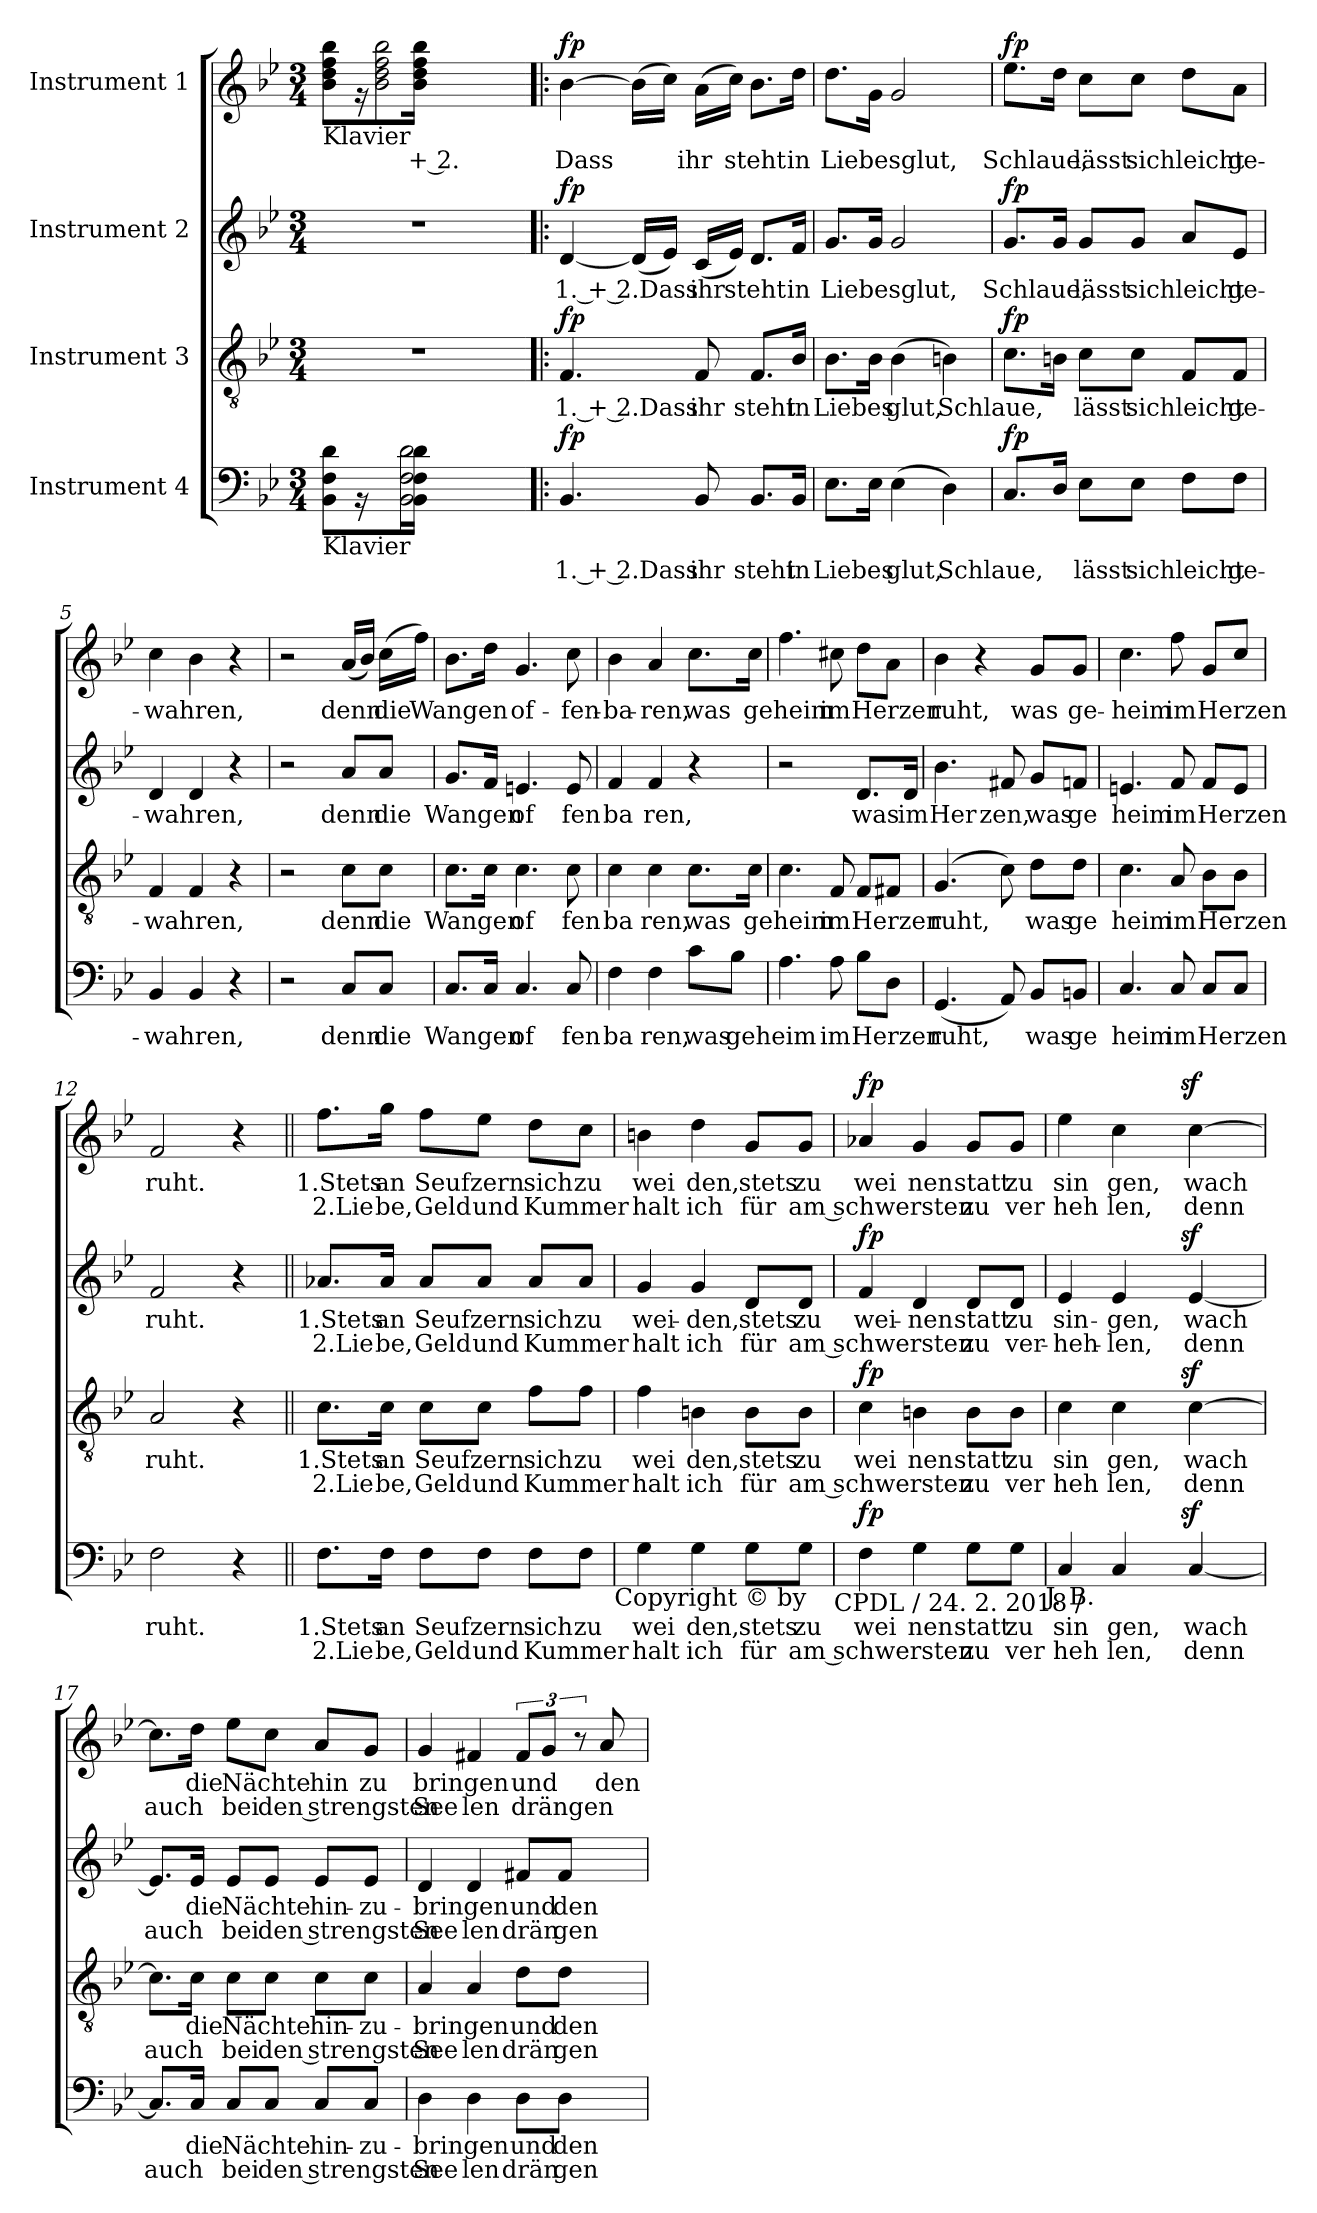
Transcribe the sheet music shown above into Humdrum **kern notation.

**kern	**text	**text	**dynam	**kern	**text	**text	**dynam	**kern	**text	**text	**dynam	**kern	**text	**text	**dynam
*part4	*part4	*part4	*part4	*part3	*part3	*part3	*part3	*part2	*part2	*part2	*part2	*part1	*part1	*part1	*part1
*staff4	*staff4	*staff4	*staff4	*staff3	*staff3	*staff3	*staff3	*staff2	*staff2	*staff2	*staff2	*staff1	*staff1	*staff1	*staff1
*I"Instrument 4	*	*	*	*I"Instrument 3	*	*	*	*I"Instrument 2	*	*	*	*I"Instrument 1	*	*	*
*clefF4	*	*	*	*clefGv2	*	*	*	*clefG2	*	*	*	*clefG2	*	*	*
*k[b-e-]	*	*	*	*k[b-e-]	*	*	*	*k[b-e-]	*	*	*	*k[b-e-]	*	*	*
*B-:	*	*	*	*B-:	*	*	*	*B-:	*	*	*	*B-:	*	*	*
*M3/4	*	*	*	*M3/4	*	*	*	*M3/4	*	*	*	*M3/4	*	*	*
*MM80	*	*	*	*MM80	*	*	*	*MM80	*	*	*	*MM80	*	*	*
=1	=1	=1	=1	=1	=1	=1	=1	=1	=1	=1	=1	=1	=1	=1	=1
*^	*	*	*	*	*	*	*	*	*	*	*	*^	*	*	*
!	!	!	!	!	!	!	!	!	!	!	!	!	!LO:TX:b:t=Klavier	!	!	!	!
!LO:TX:b:t=Klavier	!	!	!	!	!	!	!	!	!	!	!	!	!	!	!	!	!
8BB-\ 8F\ 8d\L	8.ryy	.	.	.	2.r	.	.	.	2.r	.	.	.	8b-\ 8dd\ 8ff\ 8bb-\L	8.ryy	.	.	.
16rBB	.	.	.	.	.	.	.	.	.	.	.	.	16rg	.	.	.	.
!	!	!	!	!	!	!	!	!	!	!	!	!	!	!	!LO:LY:b	!	!
!	!	!	!	!	!	!	!	!	!	!	!	!	!	!	!LO:LY:b	!	!
16BB-\ 16F\ 16d\Jk	2BB-\ 2F\ 2d\	.	.	.	.	.	.	.	.	.	.	.	16b-\ 16dd\ 16ff\ 16bb-\Jk	2b-\ 2dd\ 2ff\ 2bb-\	+ 2.	.	.
4..ryy	.	.	.	.	.	.	.	.	.	.	.	.	4..ryy	.	.	.	.
16ryy	16ryy	.	.	.	.	.	.	.	.	.	.	.	16ryy	16ryy	.	.	.
=2!|:	=2!|:	=2!|:	=2!|:	=2!|:	=2!|:	=2!|:	=2!|:	=2!|:	=2!|:	=2!|:	=2!|:	=2!|:	=2!|:	=2!|:	=2!|:	=2!|:	=2!|:
!	!	!LO:LY:b	!	!LO:DY:a	!	!LO:LY:b	!	!LO:DY:a	!	!LO:LY:b	!	!LO:DY:a	!	!	!LO:LY:b	!	!LO:DY:a
*v	*v	*	*	*	*	*	*	*	*	*	*	*	*v	*v	*	*	*
4.BB-/	1. + 2.Dass	.	fp	4.F/	1. + 2.Dass	.	fp	[4d/	1. + 2.Dass	.	fp	[4b-\	Dass	.	fp
.	.	.	.	.	.	.	.	(<16d/LL]	.	.	.	(>16b-\LL]	.	.	.
.	.	.	.	.	.	.	.	16e-/JJ)	.	.	.	16cc\JJ)	.	.	.
!	!LO:LY:b	!	!	!	!LO:LY:b	!	!	!	!LO:LY:b	!	!	!	!LO:LY:b	!	!
8BB-/	ihr	.	.	8F/	ihr	.	.	(<16c/LL	ihr	.	.	(>16a\LL	ihr	.	.
!	!	!	!	!	!	!	!	!	!LO:LY:b	!	!	!	!LO:LY:b	!	!
.	.	.	.	.	.	.	.	16e-/JJ)	steht	.	.	16cc\JJ)	steht	.	.
!	!LO:LY:b	!	!	!	!LO:LY:b	!	!	!	!	!	!	!	!	!	!
8.BB-/L	steht	.	.	8.F/L	steht	.	.	8.d/L	.	.	.	8.b-\L	.	.	.
!	!LO:LY:b	!	!	!	!LO:LY:b	!	!	!	!LO:LY:b	!	!	!	!LO:LY:b	!	!
16BB-/Jk	in	.	.	16B-/Jk	in	.	.	16f/Jk	in	.	.	16dd\Jk	in	.	.
=3	=3	=3	=3	=3	=3	=3	=3	=3	=3	=3	=3	=3	=3	=3	=3
!	!LO:LY:b	!	!	!	!LO:LY:b	!	!	!	!LO:LY:b	!	!	!	!LO:LY:b	!	!
8.E-\L	Liebes	.	.	8.B-\L	Liebes	.	.	8.g/L	Liebesglut,	.	.	8.dd\L	Liebesglut,	.	.
16E-\Jk	.	.	.	16B-\Jk	.	.	.	16g/Jk	.	.	.	16g\Jk	.	.	.
!	!LO:LY:b	!	!	!	!LO:LY:b	!	!	!	!	!	!	!	!	!	!
(>4E-\	-glut,	.	.	(>4B-\	-glut,	.	.	2g/	.	.	.	2g/	.	.	.
!	!LO:LY:b	!	!	!	!LO:LY:b	!	!	!	!	!	!	!	!	!	!
4D\)	Schlaue,	.	.	4Bn\)	Schlaue,	.	.	.	.	.	.	.	.	.	.
=4	=4	=4	=4	=4	=4	=4	=4	=4	=4	=4	=4	=4	=4	=4	=4
!	!	!	!LO:DY:a	!	!	!	!LO:DY:a	!	!LO:LY:b	!	!LO:DY:a	!	!LO:LY:b	!	!LO:DY:a
8.C/L	.	.	fp	8.c\L	.	.	fp	8.g/L	Schlaue,	.	fp	8.ee-\L	Schlaue,	.	fp
16D/Jk	.	.	.	16Bn\Jk	.	.	.	16g/Jk	.	.	.	16dd\Jk	.	.	.
!	!LO:LY:b	!	!	!	!LO:LY:b	!	!	!	!LO:LY:b	!	!	!	!LO:LY:b	!	!
8E-\L	lässt	.	.	8c\L	lässt	.	.	8g/L	lässt	.	.	8cc\L	lässt	.	.
!	!LO:LY:b	!	!	!	!LO:LY:b	!	!	!	!LO:LY:b	!	!	!	!LO:LY:b	!	!
8E-\J	sichleicht	.	.	8c\J	sichleicht	.	.	8g/J	sichleicht	.	.	8cc\J	sichleicht	.	.
8F\L	.	.	.	8F/L	.	.	.	8a/L	.	.	.	8dd\L	.	.	.
!	!LO:LY:b	!	!	!	!LO:LY:b	!	!	!	!LO:LY:b	!	!	!	!LO:LY:b	!	!
8F\J	ge-	.	.	8F/J	ge-	.	.	8e-/J	ge-	.	.	8a\J	ge-	.	.
=5	=5	=5	=5	=5	=5	=5	=5	=5	=5	=5	=5	=5	=5	=5	=5
!	!LO:LY:b	!	!	!	!LO:LY:b	!	!	!	!LO:LY:b	!	!	!	!LO:LY:b	!	!
4BB-/	-wahren,	.	.	4F/	-wahren,	.	.	4d/	-wahren,	.	.	4cc\	-wahren,	.	.
4BB-/	.	.	.	4F/	.	.	.	4d/	.	.	.	4b-\	.	.	.
4r	.	.	.	4r	.	.	.	4r	.	.	.	4r	.	.	.
!!LO:LB:g=z
=6	=6	=6	=6	=6	=6	=6	=6	=6	=6	=6	=6	=6	=6	=6	=6
2r	.	.	.	2r	.	.	.	2r	.	.	.	2r	.	.	.
!	!LO:LY:b	!	!	!	!LO:LY:b	!	!	!	!LO:LY:b	!	!	!	!LO:LY:b	!	!
8C/L	denn	.	.	8c\L	denn	.	.	8a/L	denn	.	.	(<16a/LL	denn	.	.
.	.	.	.	.	.	.	.	.	.	.	.	16b-/JJ)	.	.	.
!	!LO:LY:b	!	!	!	!LO:LY:b	!	!	!	!LO:LY:b	!	!	!	!LO:LY:b	!	!
8C/J	die	.	.	8c\J	die	.	.	8a/J	die	.	.	(>16cc\LL	die	.	.
!	!	!	!	!	!	!	!	!	!	!	!	!	!LO:LY:b	!	!
.	.	.	.	.	.	.	.	.	.	.	.	16ff\JJ)	Wangen	.	.
=7	=7	=7	=7	=7	=7	=7	=7	=7	=7	=7	=7	=7	=7	=7	=7
!	!LO:LY:b	!	!	!	!LO:LY:b	!	!	!	!LO:LY:b	!	!	!	!	!	!
8.C/L	Wangen	.	.	8.c\L	Wangen	.	.	8.g/L	Wangen	.	.	8.b-\L	.	.	.
16C/Jk	.	.	.	16c\Jk	.	.	.	16f/Jk	.	.	.	16dd\Jk	.	.	.
!	!LO:LY:b	!	!	!	!LO:LY:b	!	!	!	!LO:LY:b	!	!	!	!LO:LY:b	!	!
4.C/	of	.	.	4.c\	of	.	.	4.en/	of	.	.	4.g/	of-	.	.
!	!LO:LY:b	!	!	!	!LO:LY:b	!	!	!	!LO:LY:b	!	!	!	!LO:LY:b	!	!
8C/	fen	.	.	8c\	fen	.	.	8e/	fen	.	.	8cc\	-fen-	.	.
=8	=8	=8	=8	=8	=8	=8	=8	=8	=8	=8	=8	=8	=8	=8	=8
!	!LO:LY:b	!	!	!	!LO:LY:b	!	!	!	!LO:LY:b	!	!	!	!LO:LY:b	!	!
4F\	ba	.	.	4c\	ba	.	.	4f/	ba	.	.	4b-\	-ba-	.	.
!	!LO:LY:b	!	!	!	!LO:LY:b	!	!	!	!LO:LY:b	!	!	!	!LO:LY:b	!	!
4F\	ren,	.	.	4c\	ren,	.	.	4f/	ren,	.	.	4a/	-ren,	.	.
!	!LO:LY:b	!	!	!	!LO:LY:b	!	!	!	!	!	!	!	!LO:LY:b	!	!
8c\L	was	.	.	8.c\L	was	.	.	4r	.	.	.	8.cc\L	was	.	.
!	!LO:LY:b	!	!	!	!	!	!	!	!	!	!	!	!	!	!
8B-\J	geheim	.	.	.	.	.	.	.	.	.	.	.	.	.	.
!	!	!	!	!	!LO:LY:b	!	!	!	!	!	!	!	!LO:LY:b	!	!
.	.	.	.	16c\Jk	geheim	.	.	.	.	.	.	16cc\Jk	geheim	.	.
=9	=9	=9	=9	=9	=9	=9	=9	=9	=9	=9	=9	=9	=9	=9	=9
4.A\	.	.	.	4.c\	.	.	.	2r	.	.	.	4.ff\	.	.	.
!	!LO:LY:b	!	!	!	!LO:LY:b	!	!	!	!	!	!	!	!LO:LY:b	!	!
8A\	im	.	.	8F/	im	.	.	.	.	.	.	8cc#X\	im	.	.
!	!LO:LY:b	!	!	!	!LO:LY:b	!	!	!	!LO:LY:b	!	!	!	!LO:LY:b	!	!
8B-\L	Herzen	.	.	8F/L	Herzen	.	.	8.d/L	was	.	.	8dd\L	Herzen	.	.
8D\J	.	.	.	8F#X/J	.	.	.	.	.	.	.	8a\J	.	.	.
!	!	!	!	!	!	!	!	!	!LO:LY:b	!	!	!	!	!	!
.	.	.	.	.	.	.	.	16d/Jk	im	.	.	.	.	.	.
=10	=10	=10	=10	=10	=10	=10	=10	=10	=10	=10	=10	=10	=10	=10	=10
!	!LO:LY:b	!	!	!	!LO:LY:b	!	!	!	!LO:LY:b	!	!	!	!LO:LY:b	!	!
(<4.GG/	ruht,	.	.	(>4.G/	ruht,	.	.	4.b-\	Her	.	.	4b-\	ruht,	.	.
.	.	.	.	.	.	.	.	.	.	.	.	4r	.	.	.
!	!	!	!	!	!	!	!	!	!LO:LY:b	!	!	!	!	!	!
8AA/)	.	.	.	8c\)	.	.	.	8f#X/	zen,	.	.	.	.	.	.
!	!LO:LY:b	!	!	!	!LO:LY:b	!	!	!	!LO:LY:b	!	!	!	!LO:LY:b	!	!
8BB-/L	was	.	.	8d\L	was	.	.	8g/L	was	.	.	8g/L	was	.	.
!	!LO:LY:b	!	!	!	!LO:LY:b	!	!	!	!LO:LY:b	!	!	!	!LO:LY:b	!	!
8BBn/J	ge	.	.	8d\J	ge	.	.	8fn/J	ge	.	.	8g/J	ge-	.	.
=11	=11	=11	=11	=11	=11	=11	=11	=11	=11	=11	=11	=11	=11	=11	=11
!	!LO:LY:b	!	!	!	!LO:LY:b	!	!	!	!LO:LY:b	!	!	!	!LO:LY:b	!	!
4.C/	heim	.	.	4.c\	heim	.	.	4.en/	heim	.	.	4.cc\	-heim	.	.
!	!LO:LY:b	!	!	!	!LO:LY:b	!	!	!	!LO:LY:b	!	!	!	!LO:LY:b	!	!
8C/	im	.	.	8A/	im	.	.	8f/	im	.	.	8ff\	im	.	.
!	!LO:LY:b	!	!	!	!LO:LY:b	!	!	!	!LO:LY:b	!	!	!	!LO:LY:b	!	!
8C/L	Herzen	.	.	8B-\L	Herzen	.	.	8f/L	Herzen	.	.	8g/L	Herzen	.	.
8C/J	.	.	.	8B-\J	.	.	.	8e/J	.	.	.	8cc/J	.	.	.
!!LO:PB:g=z
=12	=12	=12	=12	=12	=12	=12	=12	=12	=12	=12	=12	=12	=12	=12	=12
!	!LO:LY:b	!	!	!	!LO:LY:b	!	!	!	!LO:LY:b	!	!	!	!LO:LY:b	!	!
2F\	ruht.	.	.	2A/	ruht.	.	.	2f/	ruht.	.	.	2f/	ruht.	.	.
4r	.	.	.	4r	.	.	.	4r	.	.	.	4r	.	.	.
=13||	=13||	=13||	=13||	=13||	=13||	=13||	=13||	=13||	=13||	=13||	=13||	=13||	=13||	=13||	=13||
!	!LO:LY:b	!LO:LY:b	!	!	!LO:LY:b	!LO:LY:b	!	!	!LO:LY:b	!LO:LY:b	!	!	!LO:LY:b	!LO:LY:b	!
8.F\L	1.Stets	2.Lie	.	8.c\L	1.Stets	2.Lie	.	8.a-X/L	1.Stets	2.Lie	.	8.ff\L	1.Stets	2.Lie	.
!	!LO:LY:b	!LO:LY:b	!	!	!LO:LY:b	!LO:LY:b	!	!	!LO:LY:b	!LO:LY:b	!	!	!LO:LY:b	!LO:LY:b	!
16F\Jk	an	be,	.	16c\Jk	an	be,	.	16a-/Jk	-an	be,	.	16gg\Jk	an	be,	.
!	!LO:LY:b	!LO:LY:b	!	!	!LO:LY:b	!LO:LY:b	!	!	!LO:LY:b	!LO:LY:b	!	!	!LO:LY:b	!LO:LY:b	!
8F\L	Seufzern	Geld	.	8c\L	Seufzern	Geld	.	8a-/L	Seufzern	Geld	.	8ff\L	Seufzern	Geld	.
!	!	!LO:LY:b	!	!	!	!LO:LY:b	!	!	!	!LO:LY:b	!	!	!	!LO:LY:b	!
8F\J	.	und	.	8c\J	.	und	.	8a-/J	.	und	.	8ee-\J	.	und	.
!	!LO:LY:b	!LO:LY:b	!	!	!LO:LY:b	!LO:LY:b	!	!	!LO:LY:b	!LO:LY:b	!	!	!LO:LY:b	!LO:LY:b	!
8F\L	sich	Kummer	.	8f\L	sich	Kummer	.	8a-/L	sich	Kummer	.	8dd\L	sich	Kummer	.
!	!LO:LY:b	!	!	!	!LO:LY:b	!	!	!	!LO:LY:b	!	!	!	!LO:LY:b	!	!
8F\J	zu	.	.	8f\J	zu	.	.	8a-/J	zu	.	.	8cc\J	zu	.	.
!LO:TX:b:t=Copyright © by	!	!	!	!	!	!	!	!	!	!	!	!	!	!	!
=14	=14	=14	=14	=14	=14	=14	=14	=14	=14	=14	=14	=14	=14	=14	=14
!	!LO:LY:b	!LO:LY:b	!	!	!LO:LY:b	!LO:LY:b	!	!	!LO:LY:b	!LO:LY:b	!	!	!LO:LY:b	!LO:LY:b	!
4G\	wei	halt	.	4f\	wei	halt	.	4g/	wei-	-halt	.	4bn\	wei	halt	.
!	!LO:LY:b	!LO:LY:b	!	!	!LO:LY:b	!LO:LY:b	!	!	!LO:LY:b	!LO:LY:b	!	!	!LO:LY:b	!LO:LY:b	!
4G\	den,	ich	.	4Bn\	den,	ich	.	4g/	den,	ich	.	4dd\	den,	ich	.
!	!LO:LY:b	!LO:LY:b	!	!	!LO:LY:b	!LO:LY:b	!	!	!LO:LY:b	!LO:LY:b	!	!	!LO:LY:b	!LO:LY:b	!
8G\L	stets	für	.	8B\L	stets	für	.	8d/L	stets	für	.	8g/L	stets	für	.
!	!LO:LY:b	!LO:LY:b	!	!	!LO:LY:b	!LO:LY:b	!	!	!LO:LY:b	!LO:LY:b	!	!	!LO:LY:b	!LO:LY:b	!
8G\J	zu	am schwersten	.	8B\J	zu	am schwersten	.	8d/J	zu	am schwersten	.	8g/J	zu	am schwersten	.
!LO:TX:b:t=CPDL / 24. 2. 2018 /	!	!	!	!	!	!	!	!	!	!	!	!	!	!	!
=15	=15	=15	=15	=15	=15	=15	=15	=15	=15	=15	=15	=15	=15	=15	=15
!	!LO:LY:b	!	!LO:DY:a	!	!LO:LY:b	!	!LO:DY:a	!	!LO:LY:b	!	!LO:DY:a	!	!LO:LY:b	!	!LO:DY:a
4F\	wei	.	fp	4c\	wei	.	fp	4f/	wei-	.	fp	4a-X/	wei	.	fp
!	!LO:LY:b	!	!	!	!LO:LY:b	!	!	!	!LO:LY:b	!	!	!	!LO:LY:b	!	!
4G\	nen	.	.	4Bn\	nen	.	.	4d/	-nen	.	.	4g/	nen	.	.
!	!LO:LY:b	!LO:LY:b	!	!	!LO:LY:b	!LO:LY:b	!	!	!LO:LY:b	!LO:LY:b	!	!	!LO:LY:b	!LO:LY:b	!
8G\L	statt	zu	.	8B\L	statt	zu	.	8d/L	statt	zu	.	8g/L	statt	zu	.
!	!LO:LY:b	!LO:LY:b	!	!	!LO:LY:b	!LO:LY:b	!	!	!LO:LY:b	!LO:LY:b	!	!	!LO:LY:b	!LO:LY:b	!
8G\J	zu	ver	.	8B\J	zu	ver	.	8d/J	zu	ver-	.	8g/J	zu	ver	.
!LO:TX:b:t=J. B.	!	!	!	!	!	!	!	!	!	!	!	!	!	!	!
=16	=16	=16	=16	=16	=16	=16	=16	=16	=16	=16	=16	=16	=16	=16	=16
!	!LO:LY:b	!LO:LY:b	!	!	!LO:LY:b	!LO:LY:b	!	!	!LO:LY:b	!LO:LY:b	!	!	!LO:LY:b	!LO:LY:b	!
*^	*	*	*	*^	*	*	*	*^	*	*	*	*^	*	*	*
4C/	3ryy	sin	heh	.	4c\	3ryy	sin	heh	.	4e-/	3ryy	-sin-	-heh-	.	4ee-\	3ryy	sin	heh	.
!	!	!LO:LY:b	!LO:LY:b	!	!	!	!LO:LY:b	!LO:LY:b	!	!	!	!LO:LY:b	!LO:LY:b	!	!	!	!LO:LY:b	!LO:LY:b	!
4C/	.	gen,	len,	.	4c\	.	gen,	len,	.	4e-/	.	-gen,	len,	.	4cc\	.	gen,	len,	.
.	12...ryy	.	.	.	.	12...ryy	.	.	.	.	12...ryy	.	.	.	.	12...ryy	.	.	.
!	!	!	!	!LO:DY:a	!	!	!	!	!LO:DY:a	!	!	!	!	!LO:DY:a	!	!	!	!	!LO:DY:a
.	6ryy	.	.	sf	.	6ryy	.	.	sf	.	6ryy	.	.	sf	.	6ryy	.	.	sf
!	!	!LO:LY:b	!LO:LY:b	!	!	!	!LO:LY:b	!LO:LY:b	!	!	!	!LO:LY:b	!LO:LY:b	!	!	!	!LO:LY:b	!LO:LY:b	!
[4C/	.	wach	denn	.	[4c\	.	wach	denn	.	[4e-/	.	wach	denn	.	[4cc\	.	wach	denn	.
.	12ryy	.	.	.	.	12ryy	.	.	.	.	12ryy	.	.	.	.	12ryy	.	.	.
.	96ryy	.	.	.	.	96ryy	.	.	.	.	96ryy	.	.	.	.	96ryy	.	.	.
!!LO:PB:g=z
=17	=17	=17	=17	=17	=17	=17	=17	=17	=17	=17	=17	=17	=17	=17	=17	=17	=17	=17	=17
!	!	!	!LO:LY:b	!	!	!	!	!LO:LY:b	!	!	!	!	!LO:LY:b	!	!	!	!	!LO:LY:b	!
*v	*v	*	*	*	*	*	*	*	*	*v	*v	*	*	*	*v	*v	*	*	*
*	*	*	*	*v	*v	*	*	*	*	*	*	*	*	*	*	*
8.C/L]	.	auch	.	8.c\L]	.	auch	.	8.e-/L]	.	auch	.	8.cc\L]	.	auch	.
!	!LO:LY:b	!	!	!	!LO:LY:b	!	!	!	!LO:LY:b	!	!	!	!LO:LY:b	!	!
16C/Jk	die	.	.	16c\Jk	die	.	.	16e-/Jk	die	.	.	16dd\Jk	die	.	.
!	!LO:LY:b	!LO:LY:b	!	!	!LO:LY:b	!LO:LY:b	!	!	!LO:LY:b	!LO:LY:b	!	!	!LO:LY:b	!LO:LY:b	!
8C/L	Nächte	bei	.	8c\L	Nächte	bei	.	8e-/L	Nächte	bei	.	8ee-\L	Nächte	bei	.
!	!	!LO:LY:b	!	!	!	!LO:LY:b	!	!	!	!LO:LY:b	!	!	!	!LO:LY:b	!
8C/J	.	den strengsten	.	8c\J	.	den strengsten	.	8e-/J	.	den strengsten	.	8cc\J	.	den strengsten	.
!	!LO:LY:b	!	!	!	!LO:LY:b	!	!	!	!LO:LY:b	!	!	!	!LO:LY:b	!	!
8C/L	hin-	.	.	8c\L	hin-	.	.	8e-/L	hin-	.	.	8a/L	hin	.	.
!	!LO:LY:b	!	!	!	!LO:LY:b	!	!	!	!LO:LY:b	!	!	!	!LO:LY:b	!	!
8C/J	-zu-	.	.	8c\J	-zu-	.	.	8e-/J	-zu-	.	.	8g/J	zu	.	.
=18	=18	=18	=18	=18	=18	=18	=18	=18	=18	=18	=18	=18	=18	=18	=18
!	!LO:LY:b	!LO:LY:b	!	!	!LO:LY:b	!LO:LY:b	!	!	!LO:LY:b	!LO:LY:b	!	!	!LO:LY:b	!LO:LY:b	!
4D\	-bringen	See	.	4A/	-bringen	See	.	4d/	-bringen	See	.	4g/	bringen	See	.
!	!	!LO:LY:b	!	!	!	!LO:LY:b	!	!	!	!LO:LY:b	!	!	!	!LO:LY:b	!
4D\	.	-len	.	4A/	.	-len	.	4d/	.	-len	.	4f#X/	.	len	.
!	!LO:LY:b	!LO:LY:b	!	!	!LO:LY:b	!LO:LY:b	!	!	!LO:LY:b	!LO:LY:b	!	!	!LO:LY:b	!LO:LY:b	!
8D\L	und	drän	.	8d\L	und	drän	.	8f#X/L	und	drän	.	12f#/L	und	drängen	.
.	.	.	.	.	.	.	.	.	.	.	.	12g/J	.	.	.
!	!LO:LY:b	!LO:LY:b	!	!	!LO:LY:b	!LO:LY:b	!	!	!LO:LY:b	!LO:LY:b	!	!	!	!	!
8D\J	den	gen	.	8d\J	den	gen	.	8f#/J	den	gen	.	.	.	.	.
.	.	.	.	.	.	.	.	.	.	.	.	12r	.	.	.
!	!	!	!	!	!	!	!	!	!	!	!	!	!LO:LY:b	!	!
16.ryy	.	.	.	16.ryy	.	.	.	16.ryy	.	.	.	8a/	den	.	.
24ryy	.	.	.	24ryy	.	.	.	24ryy	.	.	.	.	.	.	.
!	!	!	!	!	!	!	!	!	!	!	!	!LO:N:vis=128	!	!	!
.	.	.	.	.	.	.	.	.	.	.	.	96ryy	.	.	.
=	=	=	=	=	=	=	=	=	=	=	=	=	=	=	=
*-	*-	*-	*-	*-	*-	*-	*-	*-	*-	*-	*-	*-	*-	*-	*-
